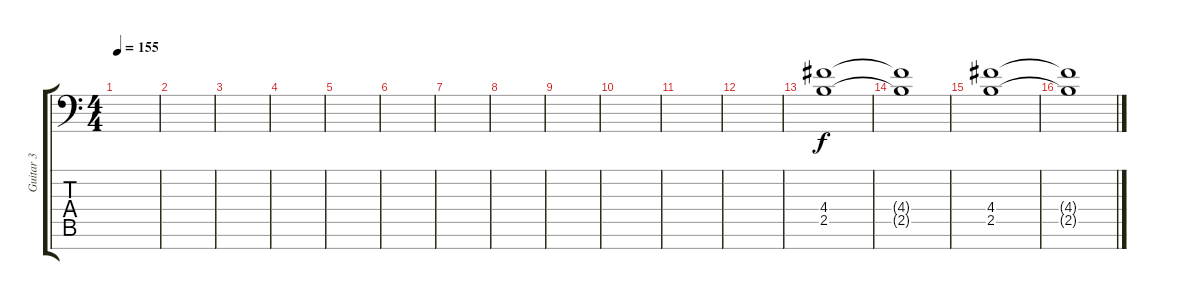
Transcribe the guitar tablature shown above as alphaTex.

\track ("Guitar 3" "Guitar 3") {instrument distortionguitar}
\staff {score tabs}
\tuning (E4 B3 G3 D3 A2 E2 C-1) {hide}
\ts (4 4)
\tempo 155
\clef f4
\ks c
|
|
|
|
|
|
|
|
|
|
|
|
(4.4 2.5).1 |
(4.4{t} 2.5{t}).1 |
(4.4 2.5).1 |
(4.4{t} 2.5{t}).1
